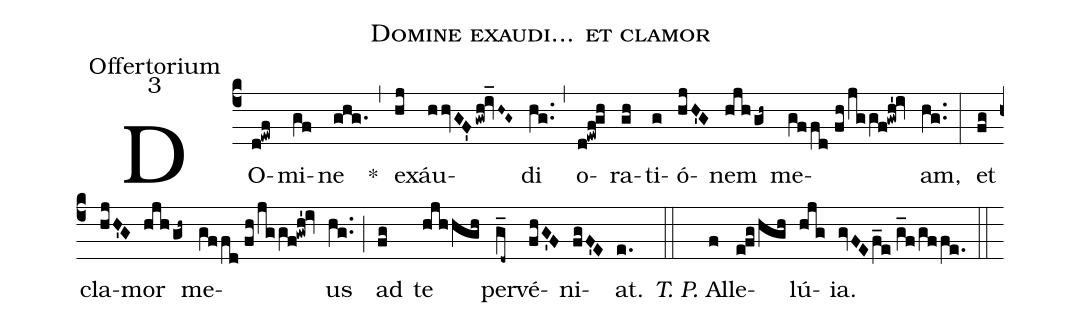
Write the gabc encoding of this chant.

name: Domine exaudi... et clamor;
office-part: Offertorium;
mode: 3;
%%
(c4) DO(d!ewf)mi(gf)ne(ghg.) ~*(,) ex(hj)áu(hhvGF'gwh!iv_H~G~)di(hg..) (,) o(d!ewf!gh)ra(gh)ti(g)ó(hjH'G)nem(hjh/gh~) me(gffd//fh/jggf!gwh'!iv)am,(hg..) (:)
et(fg) cla(hjH'G)mor(hjh/gh~) me(gffd//fh/jggf!gwh'!iv)us(hg..) (;) ad(fg) te(hjhhgh) per(g_d~)vé(fhG'F)ni(fgF'E)at.(e.) (::)
<i>T. P.</i> Al(f)le(efg/hgh)lú(hjg)ia.(gvFEf_e//g_f/gffe.) (::)
